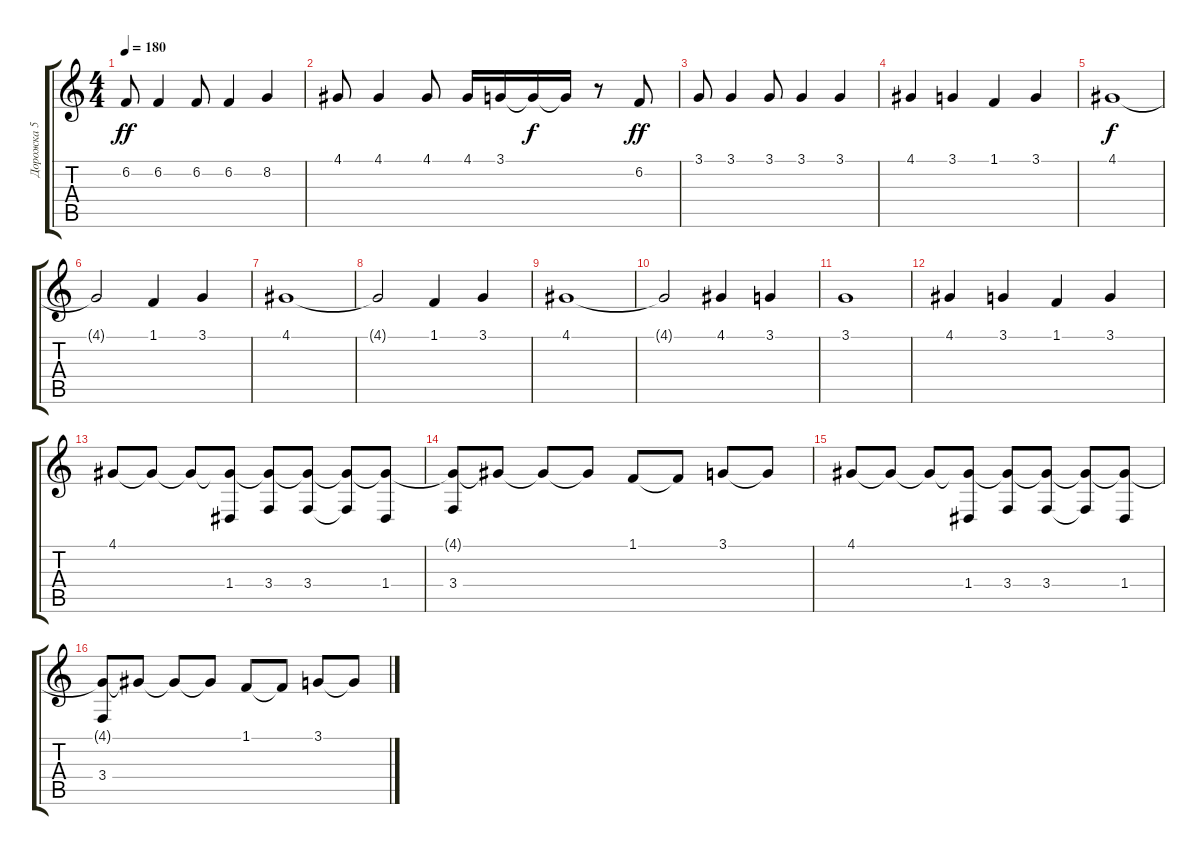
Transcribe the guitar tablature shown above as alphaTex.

\track ("Дорожка 5" "Дорожка 5") {instrument synthbrass1}
\staff {score tabs}
\tuning (E4 B3 G3 D3 A2 E2) {hide}
\ts (4 4)
\tempo 180
\clef g2
\ks c
6.2.8{dy ff} 6.2.4 6.2.8 6.2.4 8.2.4 |
4.1.8 4.1.4 4.1.8 4.1.16 3.1.16 3.1{t}.16{dy f} 3.1{t}.16 r.8 6.2.8{dy ff} |
3.1.8 3.1.4 3.1.8 3.1.4 3.1.4 |
4.1.4 3.1.4 1.1.4 3.1.4 |
4.1.1{dy f} |
4.1{t}.2 1.1.4 3.1.4 |
4.1.1 |
4.1{t}.2 1.1.4 3.1.4 |
4.1.1 |
4.1{t}.2 4.1.4 3.1.4 |
3.1.1 |
4.1.4 3.1.4 1.1.4 3.1.4 |
4.1.8 4.1{t}.8 4.1{t}.8 (4.1{t} 1.4).8 (4.1{t} 3.4).8 (4.1{t} 3.4).8 (4.1{t} 3.4{t}).8 (4.1{t} 1.4).8 |
(4.1{t} 3.4).8 4.1{t}.8 4.1{t}.8 4.1{t}.8 1.1.8 1.1{t}.8 3.1.8 3.1{t}.8 |
4.1.8 4.1{t}.8 4.1{t}.8 (4.1{t} 1.4).8 (4.1{t} 3.4).8 (4.1{t} 3.4).8 (4.1{t} 3.4{t}).8 (4.1{t} 1.4).8 |
(4.1{t} 3.4).8 4.1{t}.8 4.1{t}.8 4.1{t}.8 1.1.8 1.1{t}.8 3.1.8 3.1{t}.8
